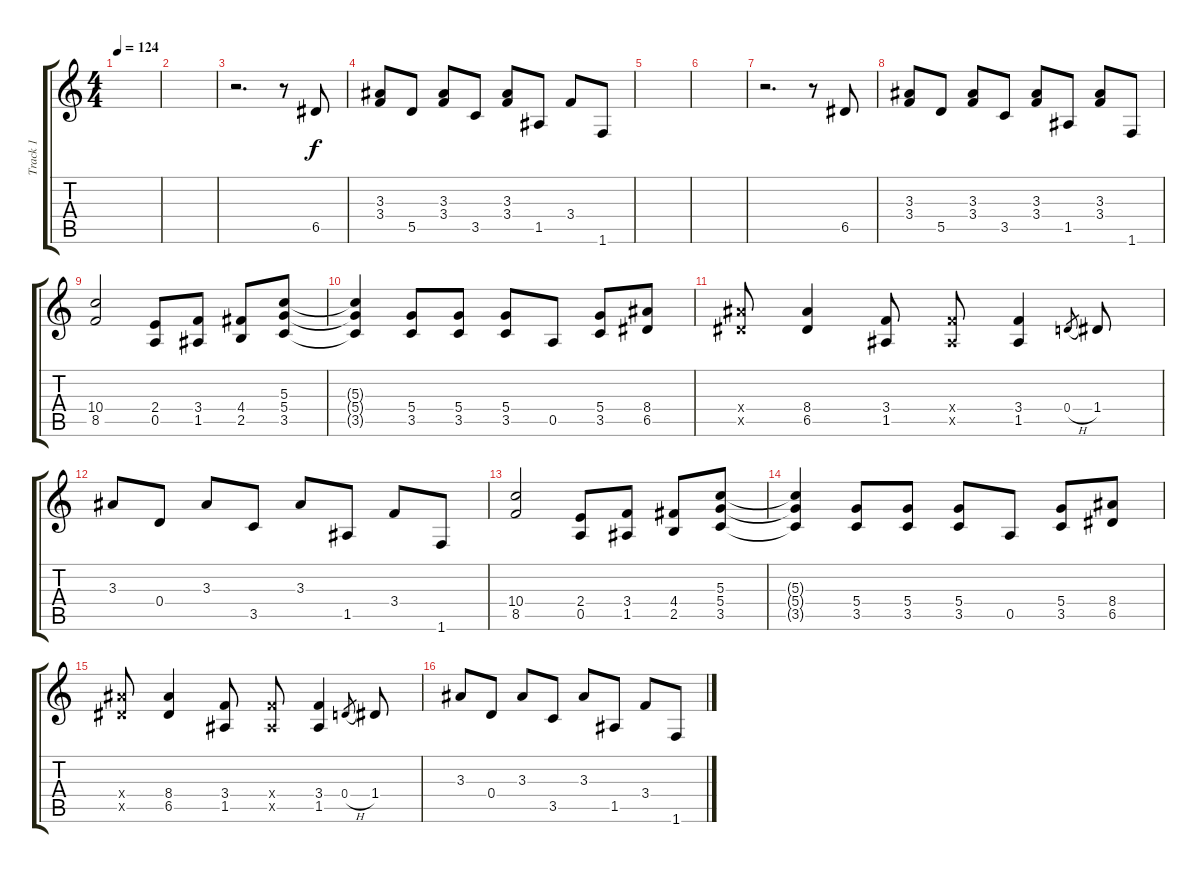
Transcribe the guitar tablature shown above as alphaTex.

\track ("Track 1" "Track 1") {instrument acousticguitarsteel}
\staff {score tabs}
\tuning (E4 B3 G3 D3 A2 E2) {hide}
\ts (4 4)
\tempo 124
\clef g2
\ks c
|
|
r.2{d} r.8 6.5.8 |
(3.3 3.4).8 5.5.8 (3.3 3.4).8 3.5.8 (3.3 3.4).8 1.5.8 3.4.8 1.6.8 |
|
|
r.2{d} r.8 6.5.8{instrument overdrivenguitar} |
(3.3 3.4).8 5.5.8 (3.3 3.4).8 3.5.8 (3.3 3.4).8 1.5.8 (3.3 3.4).8 1.6.8 |
(10.4 8.5).2 (2.4 0.5).8 (3.4 1.5).8 (4.4 2.5).8 (5.3 5.4 3.5).8 |
(5.3{t} 5.4{t} 3.5{t}).4 (5.4 3.5).8 (5.4 3.5).8 (5.4 3.5).8 0.5.8 (5.4 3.5).8 (8.4 6.5).8 |
(8.4{x} 6.5{x}).8 (8.4 6.5).4 (3.4 1.5).8 (3.4{x} 1.5{x}).8 (3.4 1.5).4 0.4{h}.8{gr} 1.4.8 |
3.3.8 0.4.8 3.3.8 3.5.8 3.3.8 1.5.8 3.4.8 1.6.8 |
(10.4 8.5).2 (2.4 0.5).8 (3.4 1.5).8 (4.4 2.5).8 (5.3 5.4 3.5).8 |
(5.3{t} 5.4{t} 3.5{t}).4 (5.4 3.5).8 (5.4 3.5).8 (5.4 3.5).8 0.5.8 (5.4 3.5).8 (8.4 6.5).8 |
(8.4{x} 6.5{x}).8 (8.4 6.5).4 (3.4 1.5).8 (3.4{x} 1.5{x}).8 (3.4 1.5).4 0.4{h}.8{gr} 1.4.8 |
3.3.8 0.4.8 3.3.8 3.5.8 3.3.8 1.5.8 3.4.8 1.6.8
